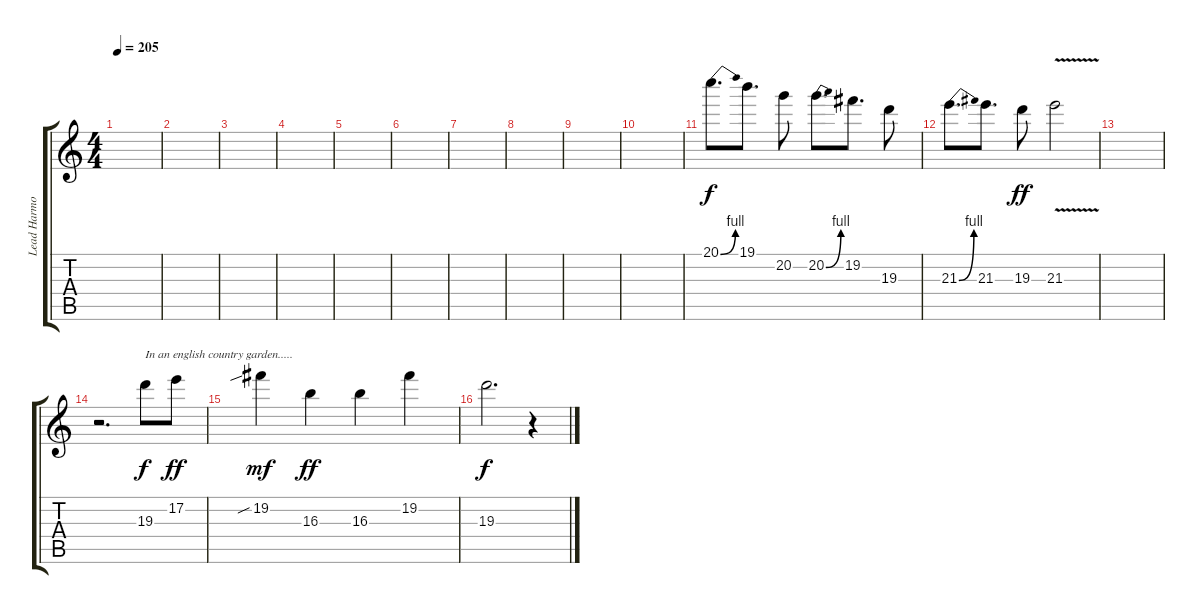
\track ("Lead Harmonies" "Lead Harmo") {instrument distortionguitar bank 255}
\staff {score tabs}
\tuning (E4 B3 G3 D3 A2 E2) {hide}
\ts (4 4)
\tempo 205
\clef g2
\ks c
|
|
|
|
|
|
|
|
|
|
20.1{be (bend 0 0 60 4)}.8{d} 19.1.8{d} 20.2.8 20.2{be (bend 0 0 60 4)}.8{d} 19.2.8{d} 19.3.8 |
21.3{be (bend 0 0 60 4)}.8{d} 21.3.8{d} 19.3.8{dy ff} 21.3{v}.2 |
|
r.2{d} 19.3.8{txt "In an english country garden....." dy f} 17.2.8{dy ff} |
19.2{sib}.4{dy mf} 16.3.4{dy ff} 16.3.4 19.2.4 |
19.3.2{d dy f} r.4
